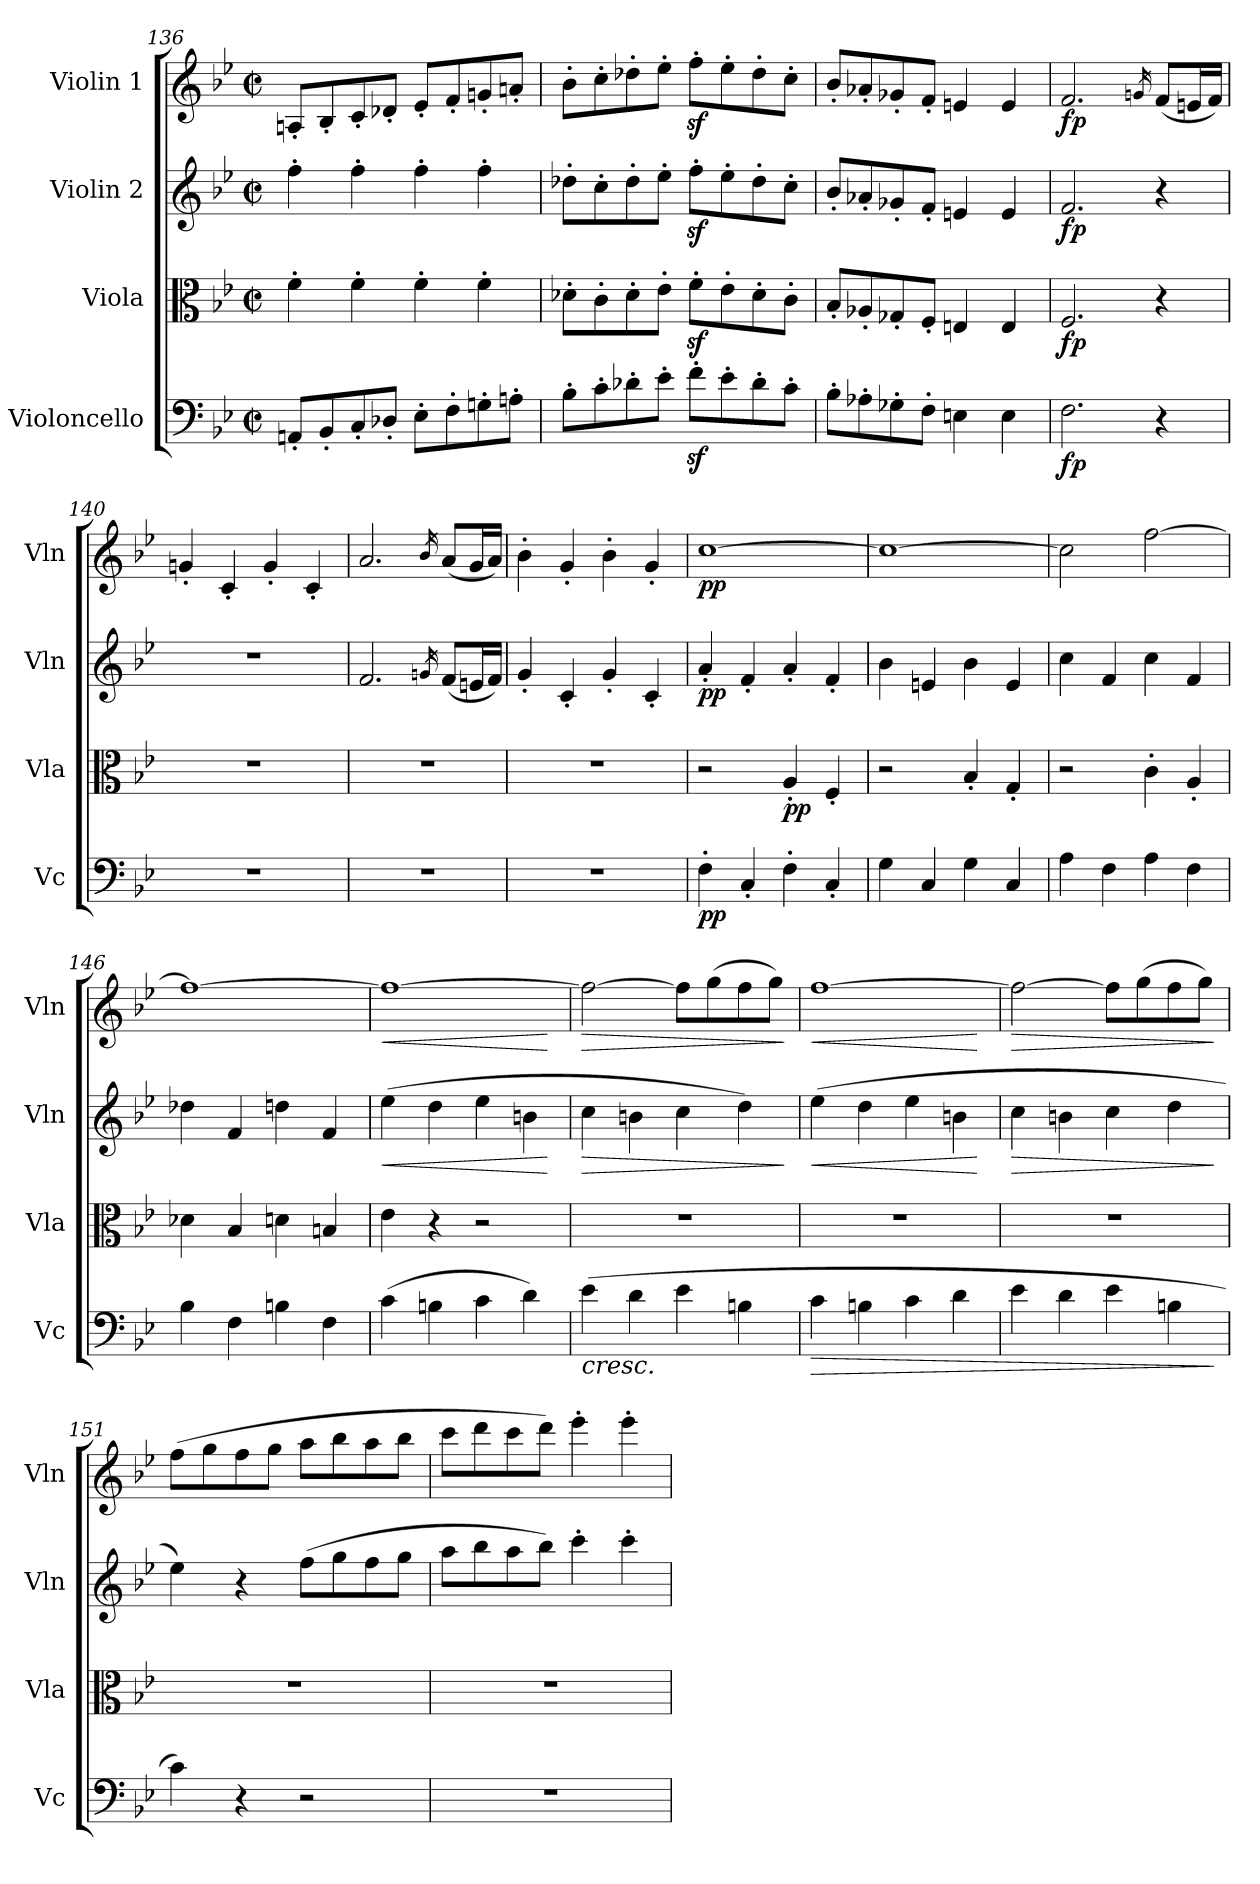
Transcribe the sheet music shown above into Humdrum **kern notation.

**kern	**dynam	**kern	**dynam	**kern	**dynam	**kern	**dynam
*part4	*part4	*part3	*part3	*part2	*part2	*part1	*part1
*staff4	*staff4	*staff3	*staff3	*staff2	*staff2	*staff1	*staff1
*I"Violoncello	*	*I"Viola	*	*I"Violin 2	*	*I"Violin 1	*
*I'Vc	*	*I'Vla	*	*I'Vln	*	*I'Vln	*
*clefF4	*	*clefC3	*	*clefG2	*	*clefG2	*
*k[b-e-]	*	*k[b-e-]	*	*k[b-e-]	*	*k[b-e-]	*
*M2/2	*	*M2/2	*	*M2/2	*	*M2/2	*
*met(c|)	*	*met(c|)	*	*met(c|)	*	*met(c|)	*
=136	=136	=136	=136	=136	=136	=136	=136
8AAn'/L	.	4f'\	.	4ff'\	.	8An'/L	.
8BB-'/	.	.	.	.	.	8B-'/	.
8C'/	.	4f'\	.	4ff'\	.	8c'/	.
8D-X'/J	.	.	.	.	.	8d-X'/J	.
8E-'\L	.	4f'\	.	4ff'\	.	8e-'/L	.
8F'\	.	.	.	.	.	8f'/	.
8Gn'\	.	4f'\	.	4ff'\	.	8gn'/	.
8An'\J	.	.	.	.	.	8an'/J	.
=137	=137	=137	=137	=137	=137	=137	=137
8B-'\L	.	8d-X'\L	.	8dd-X'\L	.	8b-'\L	.
8c'\	.	8c'\	.	8cc'\	.	8cc'\	.
8d-X'\	.	8d-'\	.	8dd-'\	.	8dd-X'\	.
8e-'\J	.	8e-'\J	.	8ee-'\J	.	8ee-'\J	.
8fz<'\L	.	8fz<'\L	.	8ffz<'\L	.	8ffz<'\L	.
8e-'\	.	8e-'\	.	8ee-'\	.	8ee-'\	.
8d-'\	.	8d-'\	.	8dd-'\	.	8dd-'\	.
8c'\J	.	8c'\J	.	8cc'\J	.	8cc'\J	.
=138	=138	=138	=138	=138	=138	=138	=138
8B-'\L	.	8B-'/L	.	8b-'/L	.	8b-'/L	.
8A-X'\	.	8A-X'/	.	8a-X'/	.	8a-X'/	.
8G-X'\	.	8G-X'/	.	8g-X'/	.	8g-X'/	.
8F'\J	.	8F'/J	.	8f'/J	.	8f'/J	.
4En\	.	4En/	.	4en/	.	4en/	.
4E\	.	4E/	.	4e/	.	4e/	.
=139	=139	=139	=139	=139	=139	=139	=139
!	!LO:DY:b	!	!LO:DY:b	!	!LO:DY:b	!	!LO:DY:b
2.F\	fp	2.F/	fp	2.f/	fp	2.f/	fp
.	.	.	.	.	.	16qgn/	.
4r	.	4r	.	4r	.	(8f/L	.
.	.	.	.	.	.	16en/L	.
.	.	.	.	.	.	16f/JJ)	.
=140	=140	=140	=140	=140	=140	=140	=140
1r	.	1r	.	1r	.	4gn'/	.
.	.	.	.	.	.	4c'/	.
.	.	.	.	.	.	4g'/	.
.	.	.	.	.	.	4c'/	.
!!LO:PB:g=z
=141	=141	=141	=141	=141	=141	=141	=141
1r	.	1r	.	2.f/	.	2.a/	.
.	.	.	.	16qgn/	.	16qb-/	.
.	.	.	.	(8f/L	.	(8a/L	.
.	.	.	.	16en/L	.	16g/L	.
.	.	.	.	16f/JJ)	.	16a/JJ)	.
=142	=142	=142	=142	=142	=142	=142	=142
1r	.	1r	.	4g'/	.	4b-'\	.
.	.	.	.	4c'/	.	4g'/	.
.	.	.	.	4g'/	.	4b-'\	.
.	.	.	.	4c'/	.	4g'/	.
=143	=143	=143	=143	=143	=143	=143	=143
!	!LO:DY:b	!	!	!	!LO:DY:b	!	!LO:DY:b
4F'\	pp	2r	.	4a'/	pp	[1cc	pp
4C'/	.	.	.	4f'/	.	.	.
!	!	!	!LO:DY:b	!	!	!	!
4F'\	.	4A'/	pp	4a'/	.	.	.
4C'/	.	4F'/	.	4f'/	.	.	.
!!LO:LB:g=z
=144	=144	=144	=144	=144	=144	=144	=144
4G\	.	2r	.	4b-\	.	1cc_	.
4C/	.	.	.	4en/	.	.	.
4G\	.	4B-'/	.	4b-\	.	.	.
4C/	.	4G'/	.	4e/	.	.	.
=145	=145	=145	=145	=145	=145	=145	=145
4A\	.	2r	.	4cc\	.	2cc\]	.
4F\	.	.	.	4f/	.	.	.
4A\	.	4c'\	.	4cc\	.	[2ff\	.
4F\	.	4A'/	.	4f/	.	.	.
=146	=146	=146	=146	=146	=146	=146	=146
4B-\	.	4d-X\	.	4dd-X\	.	1ff_	.
4F\	.	4B-/	.	4f/	.	.	.
4Bn\	.	4dn\	.	4ddn\	.	.	.
4F\	.	4Bn/	.	4f/	.	.	.
=147	=147	=147	=147	=147	=147	=147	=147
!	!	!	!	!	!LO:HP:b	!	!LO:HP:b
(4c\	.	4e-\	.	(4ee-\	<	1ff_	<
4Bn\	.	4r	.	4dd\	.	.	.
4c\	.	2r	.	4ee-\	.	.	.
4d\)	.	.	.	4bn\	.	.	.
.	.	.	.	.	[	.	[
=148	=148	=148	=148	=148	=148	=148	=148
!	!LO:HP:b	!	!	!	!LO:HP:b	!	!LO:HP:b
(4e-\	<	1r	.	4cc\	>	2ff\_	>
4d\	.	.	.	4bn\	.	.	.
4e-\	.	.	.	4cc\	.	8ff\L]	.
.	.	.	.	.	.	(8gg\	.
4Bn\	.	.	.	4dd\)	.	8ff\	.
.	.	.	.	.	.	8gg\J)	.
.	.	.	.	.	]	.	]
=149	=149	=149	=149	=149	=149	=149	=149
!	!LO:HP:b	!	!	!	!LO:HP:b	!	!LO:HP:b
4c\	>	1r	.	(4ee-\	<	[1ff	<
4Bn\	.	.	.	4dd\	.	.	.
4c\	.	.	.	4ee-\	.	.	.
4d\	.	.	.	4bn\	.	.	.
.	[	.	.	.	[	.	[
=150	=150	=150	=150	=150	=150	=150	=150
!	!	!	!	!	!LO:HP:b	!	!LO:HP:b
4e-\	.	1r	.	4cc\	>	2ff\_	>
4d\	.	.	.	4bn\	.	.	.
4e-\	.	.	.	4cc\	.	8ff\L]	.
.	.	.	.	.	.	(8gg\	.
4Bn\	.	.	.	4dd\	.	8ff\	.
.	.	.	.	.	.	8gg\J)	.
.	]	.	.	.	]	.	]
=151	=151	=151	=151	=151	=151	=151	=151
4c\)	.	1r	.	4ee-\)	.	(8ff\L	.
.	.	.	.	.	.	8gg\	.
4r	.	.	.	4r	.	8ff\	.
.	.	.	.	.	.	8gg\J	.
2r	.	.	.	(8ff\L	.	8aa\L	.
.	.	.	.	8gg\	.	8bb-\	.
.	.	.	.	8ff\	.	8aa\	.
.	.	.	.	8gg\J	.	8bb-\J	.
!!LO:LB:g=z
=152	=152	=152	=152	=152	=152	=152	=152
1r	.	1r	.	8aa\L	.	8ccc\L	.
.	.	.	.	8bb-\	.	8ddd\	.
.	.	.	.	8aa\	.	8ccc\	.
.	.	.	.	8bb-\J)	.	8ddd\J)	.
.	.	.	.	4ccc'\	.	4eee-'\	.
.	.	.	.	4ccc'\	.	4eee-'\	.
=	=	=	=	=	=	=	=
*-	*-	*-	*-	*-	*-	*-	*-
